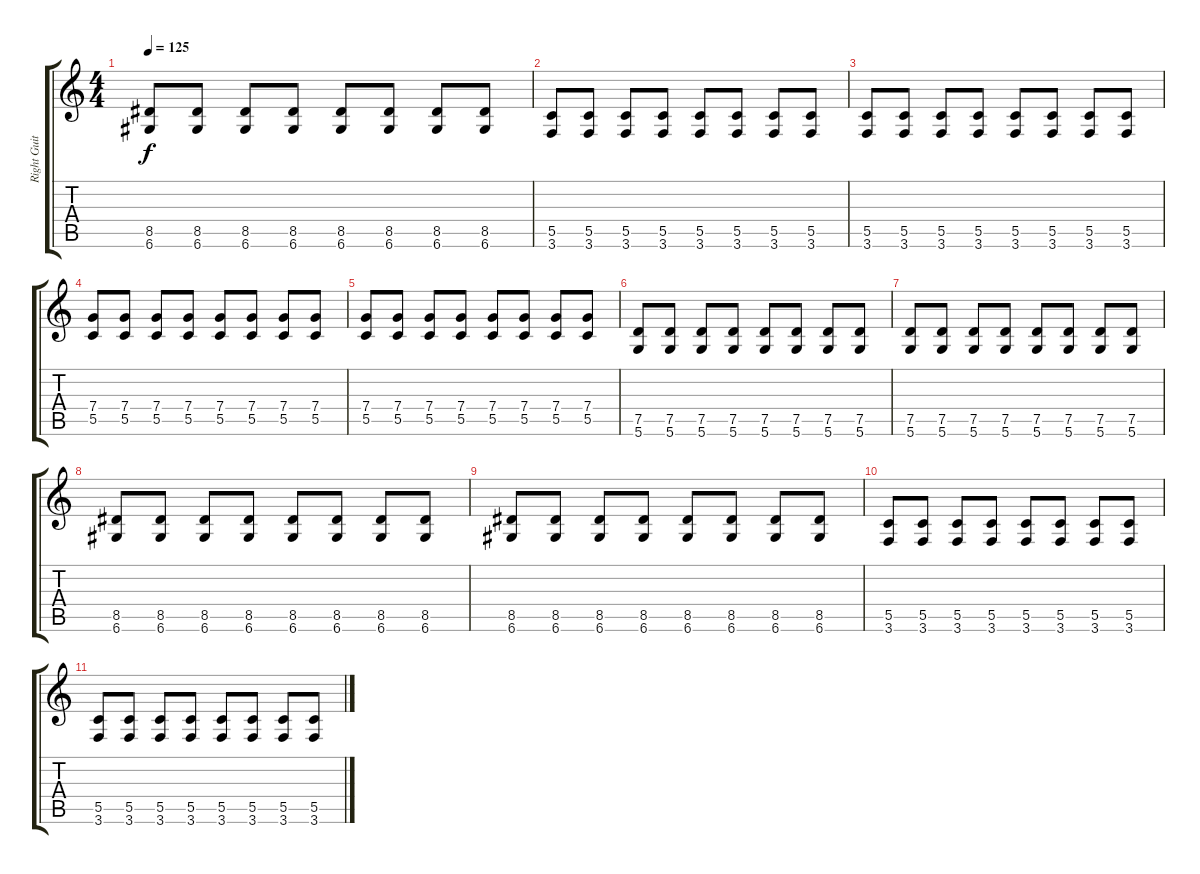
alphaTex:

\track ("Right Guitar" "Right Guit") {instrument distortionguitar}
\staff {score tabs}
\tuning (D4 A3 F3 C3 G2 D2) {hide}
\ts (4 4)
\tempo 125
\clef g2
\ks c
(8.5 6.6).8{dy f} (8.5 6.6).8 (8.5 6.6).8 (8.5 6.6).8 (8.5 6.6).8 (8.5 6.6).8 (8.5 6.6).8 (8.5 6.6).8 |
(5.5 3.6).8 (5.5 3.6).8 (5.5 3.6).8 (5.5 3.6).8 (5.5 3.6).8 (5.5 3.6).8 (5.5 3.6).8 (5.5 3.6).8 |
(5.5 3.6).8 (5.5 3.6).8 (5.5 3.6).8 (5.5 3.6).8 (5.5 3.6).8 (5.5 3.6).8 (5.5 3.6).8 (5.5 3.6).8 |
(7.4 5.5).8 (7.4 5.5).8 (7.4 5.5).8 (7.4 5.5).8 (7.4 5.5).8 (7.4 5.5).8 (7.4 5.5).8 (7.4 5.5).8 |
(7.4 5.5).8 (7.4 5.5).8 (7.4 5.5).8 (7.4 5.5).8 (7.4 5.5).8 (7.4 5.5).8 (7.4 5.5).8 (7.4 5.5).8 |
(7.5 5.6).8 (7.5 5.6).8 (7.5 5.6).8 (7.5 5.6).8 (7.5 5.6).8 (7.5 5.6).8 (7.5 5.6).8 (7.5 5.6).8 |
(7.5 5.6).8 (7.5 5.6).8 (7.5 5.6).8 (7.5 5.6).8 (7.5 5.6).8 (7.5 5.6).8 (7.5 5.6).8 (7.5 5.6).8 |
(8.5 6.6).8 (8.5 6.6).8 (8.5 6.6).8 (8.5 6.6).8 (8.5 6.6).8 (8.5 6.6).8 (8.5 6.6).8 (8.5 6.6).8 |
(8.5 6.6).8 (8.5 6.6).8 (8.5 6.6).8 (8.5 6.6).8 (8.5 6.6).8 (8.5 6.6).8 (8.5 6.6).8 (8.5 6.6).8 |
(5.5 3.6).8 (5.5 3.6).8 (5.5 3.6).8 (5.5 3.6).8 (5.5 3.6).8 (5.5 3.6).8 (5.5 3.6).8 (5.5 3.6).8 |
(5.5 3.6).8 (5.5 3.6).8 (5.5 3.6).8 (5.5 3.6).8 (5.5 3.6).8 (5.5 3.6).8 (5.5 3.6).8 (5.5 3.6).8
